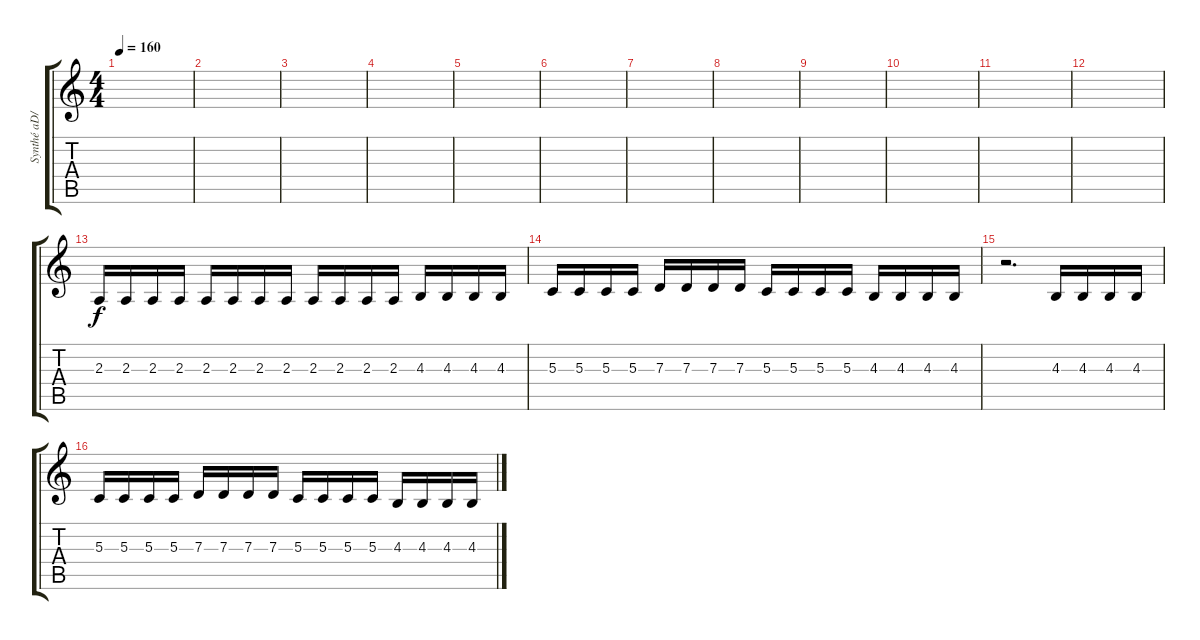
\track ("Synthé aD/And Guitare aD" "Synthé aD/") {instrument stringensemble1}
\staff {score tabs}
\tuning (E4 B3 G3 D3 A2 E2) {hide}
\ts (4 4)
\tempo 160
\clef g2
\ks c
|
|
|
|
|
|
|
|
|
|
|
|
2.3.16 2.3.16 2.3.16 2.3.16 2.3.16 2.3.16 2.3.16 2.3.16 2.3.16 2.3.16 2.3.16 2.3.16 4.3.16 4.3.16 4.3.16 4.3.16 |
5.3.16 5.3.16 5.3.16 5.3.16 7.3.16 7.3.16 7.3.16 7.3.16 5.3.16 5.3.16 5.3.16 5.3.16 4.3.16 4.3.16 4.3.16 4.3.16 |
r.2{d} 4.3.16 4.3.16 4.3.16 4.3.16 |
5.3.16 5.3.16 5.3.16 5.3.16 7.3.16 7.3.16 7.3.16 7.3.16 5.3.16 5.3.16 5.3.16 5.3.16 4.3.16 4.3.16 4.3.16 4.3.16
